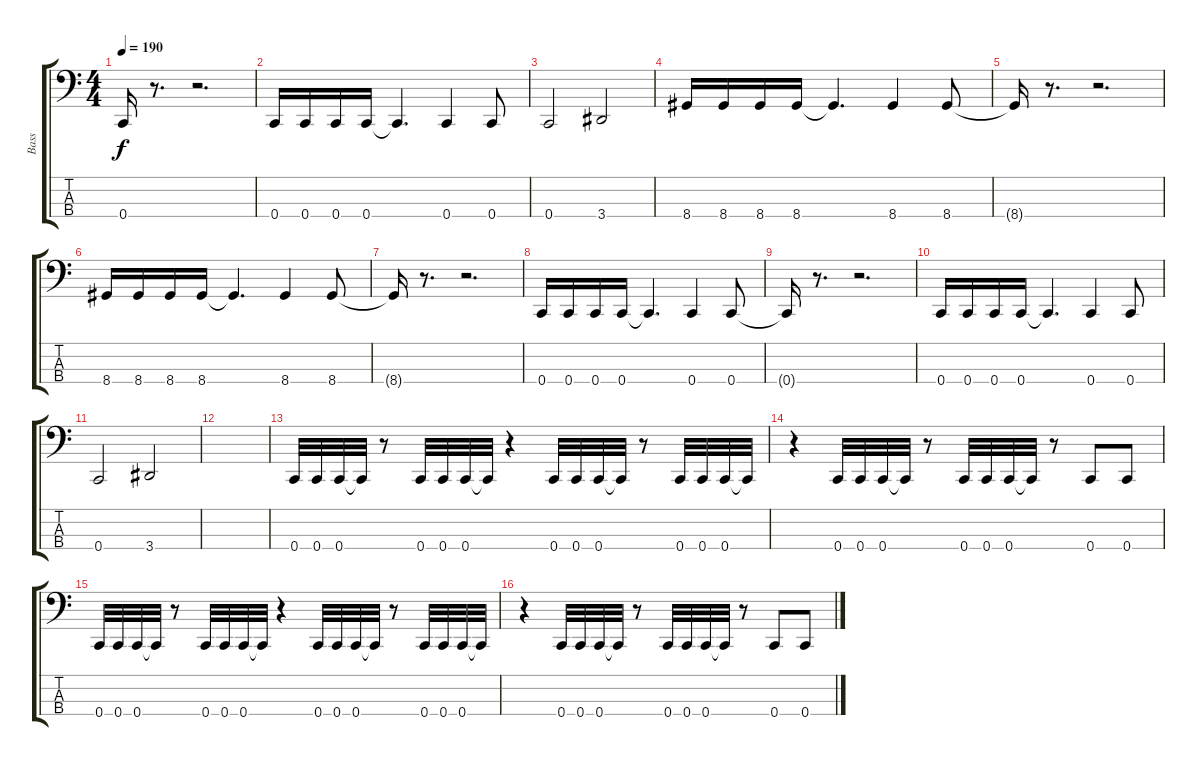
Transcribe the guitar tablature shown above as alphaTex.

\track ("Bass" "Bass") {instrument electricbasspick}
\staff {score tabs}
\tuning (F2 C2 G1 C1) {hide}
\ts (4 4)
\tempo 190
\clef f4
\ks c
0.4{t}.16{dy f} r.8{d} r.2{d} |
0.4.16 0.4.16 0.4.16 0.4.16 0.4{t}.4{d} 0.4.4 0.4.8 |
0.4.2 3.4.2 |
8.4.16 8.4.16 8.4.16 8.4.16 8.4{t}.4{d} 8.4.4 8.4.8 |
8.4{t}.16 r.8{d} r.2{d} |
8.4.16 8.4.16 8.4.16 8.4.16 8.4{t}.4{d} 8.4.4 8.4.8 |
8.4{t}.16 r.8{d} r.2{d} |
0.4.16 0.4.16 0.4.16 0.4.16 0.4{t}.4{d} 0.4.4 0.4.8 |
0.4{t}.16 r.8{d} r.2{d} |
0.4.16 0.4.16 0.4.16 0.4.16 0.4{t}.4{d} 0.4.4 0.4.8 |
0.4.2 3.4.2 |
|
0.4.32 0.4.32 0.4.32 0.4{t}.32 r.8 0.4.32 0.4.32 0.4.32 0.4{t}.32 r.4 0.4.32 0.4.32 0.4.32 0.4{t}.32 r.8 0.4.32 0.4.32 0.4.32 0.4{t}.32 |
r.4 0.4.32 0.4.32 0.4.32 0.4{t}.32 r.8 0.4.32 0.4.32 0.4.32 0.4{t}.32 r.8 0.4.8 0.4.8 |
0.4.32 0.4.32 0.4.32 0.4{t}.32 r.8 0.4.32 0.4.32 0.4.32 0.4{t}.32 r.4 0.4.32 0.4.32 0.4.32 0.4{t}.32 r.8 0.4.32 0.4.32 0.4.32 0.4{t}.32 |
r.4 0.4.32 0.4.32 0.4.32 0.4{t}.32 r.8 0.4.32 0.4.32 0.4.32 0.4{t}.32 r.8 0.4.8 0.4.8
